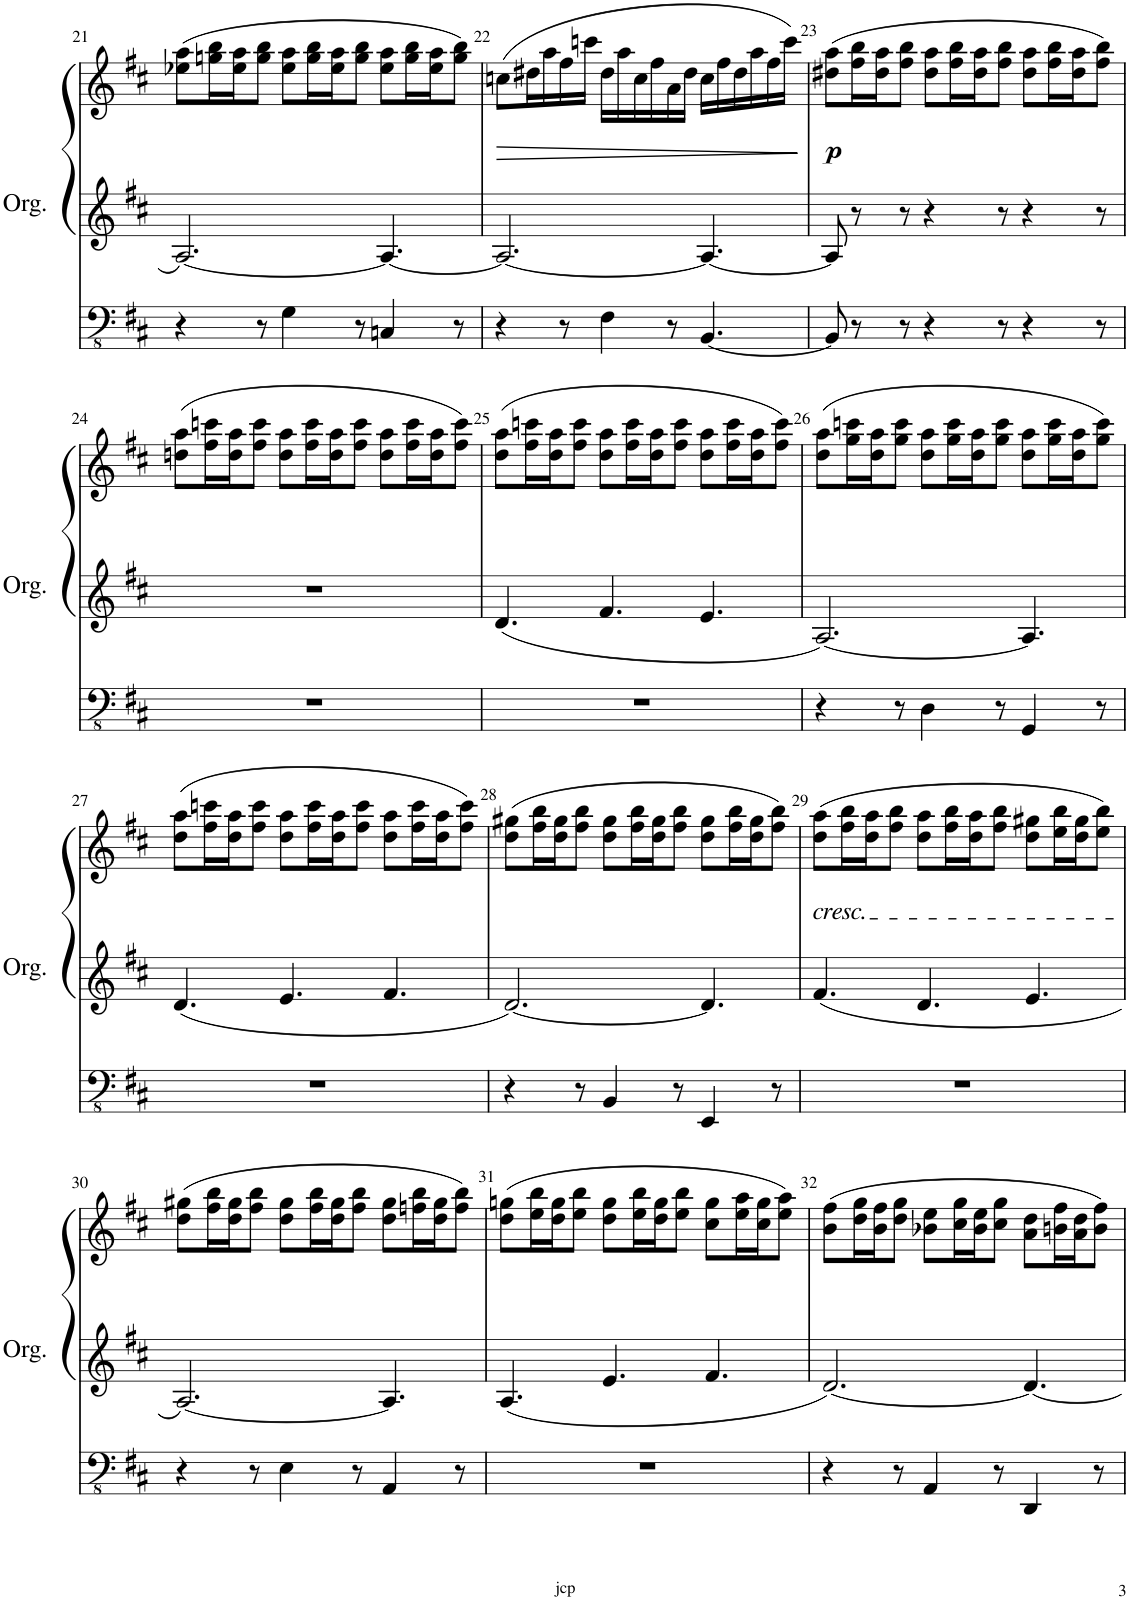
**kern	**kern	**kern	**dynam
*part1	*part1	*part1	*part1
*staff3	*staff2	*staff1	*staff1/2/3
*I"Orgue à tuyaux	*	*	*
*I'Org.	*	*	*
!!LO:PB:g=z
*clefFv4	*clefG2	*clefG2	*
*k[f#c#]	*k[f#c#]	*k[f#c#]	*
*M9/8	*M9/8	*M9/8	*
=21	=21	=21	=21
4r	[2.A/	(8ee-X\ 8aa\L	.
.	.	16ggn\ 16bb\L	.
.	.	16ee-\ 16aa\J	.
8r	.	8gg\ 8bb\J	.
4GG\	.	8ee-\ 8aa\L	.
.	.	16gg\ 16bb\L	.
.	.	16ee-\ 16aa\J	.
8r	.	8gg\ 8bb\J	.
4CCn/	4.A/_	8ee-\ 8aa\L	.
.	.	16gg\ 16bb\L	.
.	.	16ee-\ 16aa\J	.
8r	.	8gg\ 8bb\J)	.
=22	=22	=22	=22
!	!	!	!LO:HP:b
4r	2.A/_	(8ccn\L	>
.	.	16dd#X\L	.
.	.	16aa\	.
8r	.	16ff#\	.
.	.	16cccn\JJ	.
4FF#\	.	16dd#\LL	.
.	.	16aa\	.
.	.	16cc\	.
.	.	16ff#\	.
8r	.	16a\	.
.	.	16dd#\JJ	.
[4.BBB/	4.A/_	16cc\LL	.
.	.	16ff#\	.
.	.	16dd#\	.
.	.	16aa\	.
.	.	16ff#\	.
.	.	16ccc\JJ)	.
.	.	.	]
=23	=23	=23	=23
!	!	!	!LO:DY:b
8BBB/]	8A/]	(8dd#X\ 8aa\L	p
8r	8r	16ff#\ 16bb\L	.
.	.	16dd#\ 16aa\J	.
8r	8r	8ff#\ 8bb\J	.
4r	4r	8dd#\ 8aa\L	.
.	.	16ff#\ 16bb\L	.
.	.	16dd#\ 16aa\J	.
8r	8r	8ff#\ 8bb\J	.
4r	4r	8dd#\ 8aa\L	.
.	.	16ff#\ 16bb\L	.
.	.	16dd#\ 16aa\J	.
8r	8r	8ff#\ 8bb\J)	.
!!LO:LB:g=z
=24	=24	=24	=24
8%9r	8%9r	(8ddn\ 8aa\L	.
.	.	16ff#\ 16cccn\L	.
.	.	16dd\ 16aa\J	.
.	.	8ff#\ 8ccc\J	.
.	.	8dd\ 8aa\L	.
.	.	16ff#\ 16ccc\L	.
.	.	16dd\ 16aa\J	.
.	.	8ff#\ 8ccc\J	.
.	.	8dd\ 8aa\L	.
.	.	16ff#\ 16ccc\L	.
.	.	16dd\ 16aa\J	.
.	.	8ff#\ 8ccc\J)	.
=25	=25	=25	=25
8%9r	4.d/	(8dd\ 8aa\L	.
.	.	16ff#\ 16cccn\L	.
.	.	16dd\ 16aa\J	.
.	.	8ff#\ 8ccc\J	.
.	4.f#/	8dd\ 8aa\L	.
.	.	16ff#\ 16ccc\L	.
.	.	16dd\ 16aa\J	.
.	.	8ff#\ 8ccc\J	.
.	4.e/	8dd\ 8aa\L	.
.	.	16ff#\ 16ccc\L	.
.	.	16dd\ 16aa\J	.
.	.	8ff#\ 8ccc\J)	.
=26	=26	=26	=26
4r	[2.A/	(8dd\ 8aa\L	.
.	.	16gg\ 16cccn\L	.
.	.	16dd\ 16aa\J	.
8r	.	8gg\ 8ccc\J	.
4DD\	.	8dd\ 8aa\L	.
.	.	16gg\ 16ccc\L	.
.	.	16dd\ 16aa\J	.
8r	.	8gg\ 8ccc\J	.
4GGG/	4.A/]	8dd\ 8aa\L	.
.	.	16gg\ 16ccc\L	.
.	.	16dd\ 16aa\J	.
8r	.	8gg\ 8ccc\J)	.
!!LO:LB:g=z
=27	=27	=27	=27
8%9r	4.d/	(8dd\ 8aa\L	.
.	.	16ff#\ 16cccn\L	.
.	.	16dd\ 16aa\J	.
.	.	8ff#\ 8ccc\J	.
.	4.e/	8dd\ 8aa\L	.
.	.	16ff#\ 16ccc\L	.
.	.	16dd\ 16aa\J	.
.	.	8ff#\ 8ccc\J	.
.	4.f#/	8dd\ 8aa\L	.
.	.	16ff#\ 16ccc\L	.
.	.	16dd\ 16aa\J	.
.	.	8ff#\ 8ccc\J)	.
=28	=28	=28	=28
4r	[2.d/	(8dd\ 8gg#X\L	.
.	.	16ff#\ 16bb\L	.
.	.	16dd\ 16gg#\J	.
8r	.	8ff#\ 8bb\J	.
4BBB/	.	8dd\ 8gg#\L	.
.	.	16ff#\ 16bb\L	.
.	.	16dd\ 16gg#\J	.
8r	.	8ff#\ 8bb\J	.
4EEE/	4.d/]	8dd\ 8gg#\L	.
.	.	16ff#\ 16bb\L	.
.	.	16dd\ 16gg#\J	.
8r	.	8ff#\ 8bb\J)	.
=29	=29	=29	=29
!	!	!LO:TX:b:i:t=cresc.	!
8%9r	4.f#/	(8dd\ 8aa\L	.
.	.	16ff#\ 16bb\L	.
.	.	16dd\ 16aa\J	.
.	.	8ff#\ 8bb\J	.
.	4.d/	8dd\ 8aa\L	.
.	.	16ff#\ 16bb\L	.
.	.	16dd\ 16aa\J	.
.	.	8ff#\ 8bb\J	.
.	4.e/	8dd\ 8gg#X\L	.
.	.	16ee\ 16bb\L	.
.	.	16dd\ 16gg#\J	.
.	.	8ee\ 8bb\J)	.
!!LO:LB:g=z
=30	=30	=30	=30
4r	[2.A/	(8dd\ 8gg#X\L	.
.	.	16ff#\ 16bb\L	.
.	.	16dd\ 16gg#\J	.
8r	.	8ff#\ 8bb\J	.
4EE\	.	8dd\ 8gg#\L	.
.	.	16ff#\ 16bb\L	.
.	.	16dd\ 16gg#\J	.
8r	.	8ff#\ 8bb\J	.
4AAA/	4.A/]	8dd\ 8gg#\L	.
.	.	16ffn\ 16bb\L	.
.	.	16dd\ 16gg#\J	.
8r	.	8ff\ 8bb\J)	.
=31	=31	=31	=31
8%9r	4.A/	(8dd\ 8ggn\L	.
.	.	16ee\ 16bb\L	.
.	.	16dd\ 16gg\J	.
.	.	8ee\ 8bb\J	.
.	4.e/	8dd\ 8gg\L	.
.	.	16ee\ 16bb\L	.
.	.	16dd\ 16gg\J	.
.	.	8ee\ 8bb\J	.
.	4.f#/	8cc#\ 8gg\L	.
.	.	16ee\ 16aa\L	.
.	.	16cc#\ 16gg\J	.
.	.	8ee\ 8aa\J)	.
=32	=32	=32	=32
4r	[2.d/	(8b\ 8ff#\L	.
.	.	16dd\ 16gg\L	.
.	.	16b\ 16ff#\J	.
8r	.	8dd\ 8gg\J	.
4AAA/	.	8b-X\ 8ee\L	.
.	.	16cc#\ 16gg\L	.
.	.	16b-\ 16ee\J	.
8r	.	8cc#\ 8gg\J	.
4DDD/	4.d/_	8a\ 8dd\L	.
.	.	16bn\ 16ff#\L	.
.	.	16a\ 16dd\J	.
8r	.	8b\ 8ff#\J)	.
=	=	=	=
*-	*-	*-	*-
